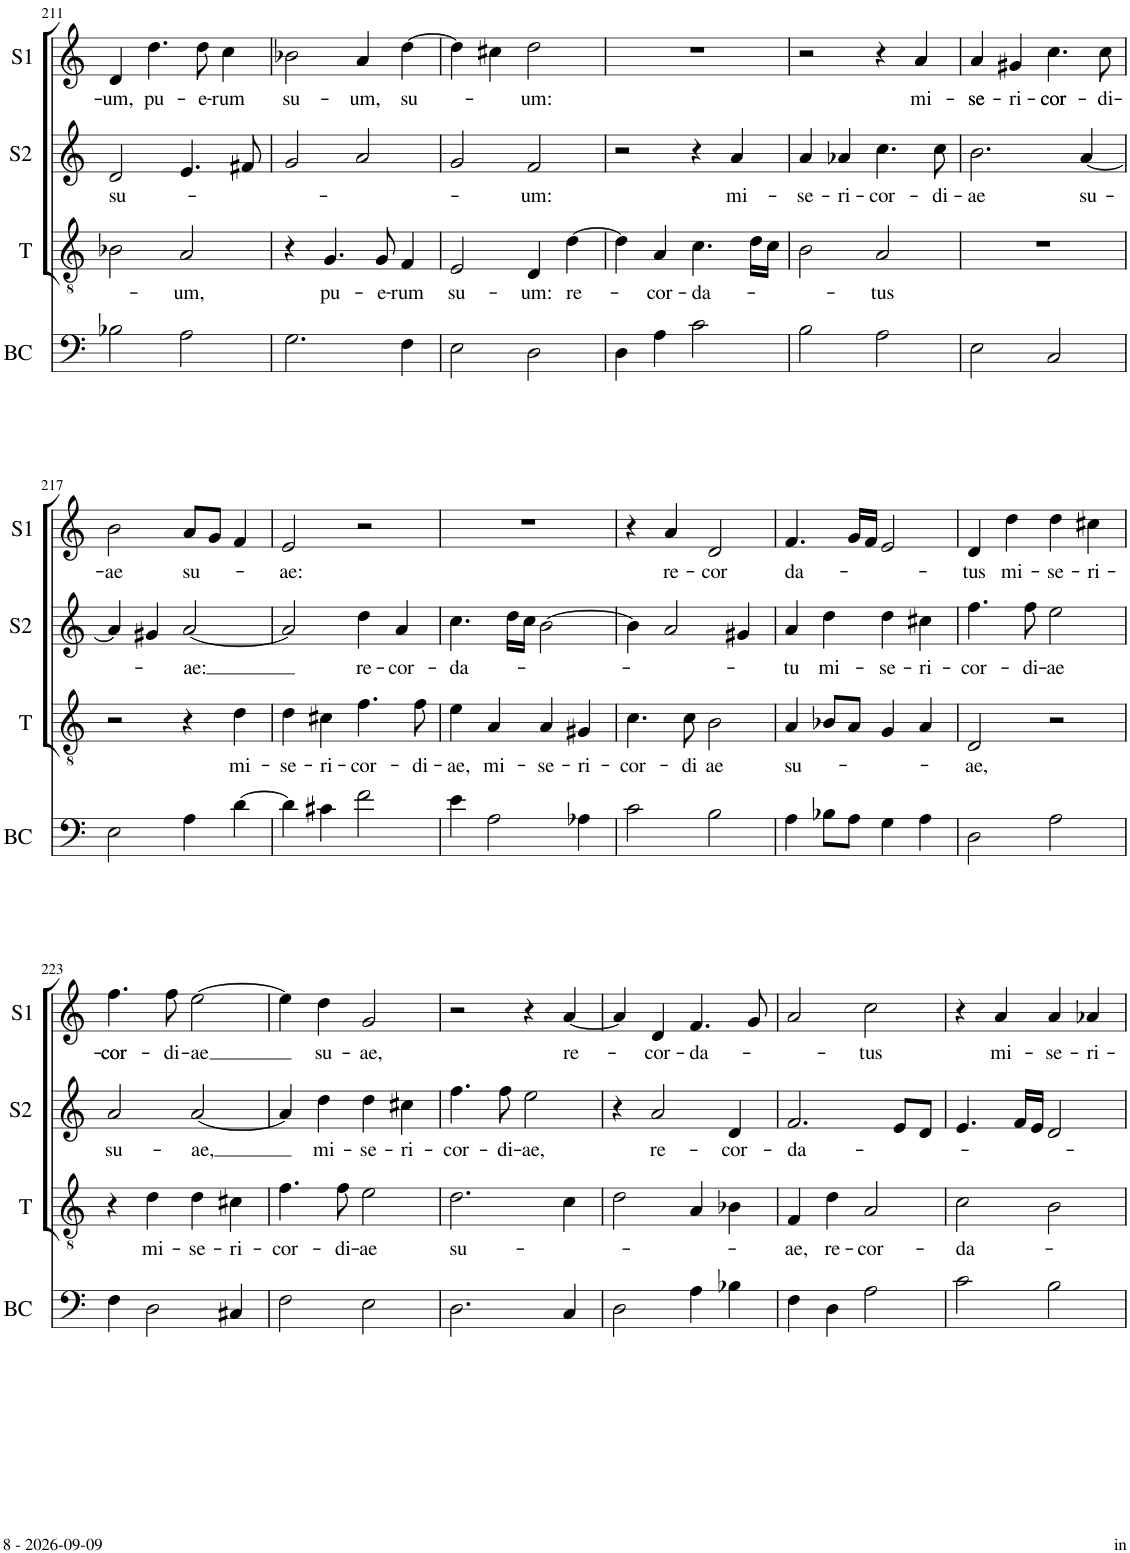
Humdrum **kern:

**kern	**kern	**text	**kern	**text	**kern	**text
*part4	*part3	*part3	*part2	*part2	*part1	*part1
*staff4	*staff3	*staff3	*staff2	*staff2	*staff1	*staff1
*I"BC	*I"T	*	*I"S2	*	*I"S1	*
*I'BC	*I'T	*	*I'S2	*	*I'S1	*
!!LO:PB:g=z
*clefF4	*clefGv2	*	*clefG2	*	*clefG2	*
*	*	*	*Trd1c2	*	*	*
*k[]	*k[]	*	*k[]	*	*k[]	*
*M4/4	*M4/4	*	*M4/4	*	*M4/4	*
=211	=211	=211	=211	=211	=211	=211
!	!	!	!	!LO:LY:b	!	!LO:LY:b
2B-X\	2B-X\	.	2d/	su-	4d/	-um,
!	!	!	!	!	!	!LO:LY:b
.	.	.	.	.	4.dd\	pu-
!	!	!LO:LY:b	!	!	!	!
2A\	2A/	-um,	4.e/	.	.	.
!	!	!	!	!	!	!LO:LY:b
.	.	.	.	.	8dd\	-e-
!	!	!	!	!	!	!LO:LY:b
.	.	.	.	.	4cc\	-rum
.	.	.	8f#X/	.	.	.
=212	=212	=212	=212	=212	=212	=212
!	!	!	!	!	!	!LO:LY:b
2.G\	4r	.	2g/	.	2b-X\	su-
!	!	!LO:LY:b	!	!	!	!
.	4.G/	pu-	.	.	.	.
!	!	!	!	!	!	!LO:LY:b
.	.	.	2a/	.	4a/	-um,
!	!	!LO:LY:b	!	!	!	!
.	8G/	-e-	.	.	.	.
!	!	!LO:LY:b	!	!	!	!LO:LY:b
4F\	4F/	-rum	.	.	[4dd\	su-
=213	=213	=213	=213	=213	=213	=213
!	!	!LO:LY:b	!	!	!	!
2E\	2E/	su-	2g/	.	4dd\]	.
.	.	.	.	.	4cc#X\	.
!	!	!LO:LY:b	!	!LO:LY:b	!	!LO:LY:b
2D\	4D/	-um:	2f/	-um:	2dd\	-um:
!	!	!LO:LY:b	!	!	!	!
.	[4d\	re-	.	.	.	.
=214	=214	=214	=214	=214	=214	=214
4D\	4d\]	.	2r	.	1r	.
!	!	!LO:LY:b	!	!	!	!
4A\	4A/	-cor-	.	.	.	.
!	!	!LO:LY:b	!	!	!	!
2c\	4.c\	-da-	4r	.	.	.
!	!	!	!	!LO:LY:b	!	!
.	.	.	4a/	mi-	.	.
.	16d\LL	.	.	.	.	.
.	16c\JJ	.	.	.	.	.
=215	=215	=215	=215	=215	=215	=215
!	!	!	!	!LO:LY:b	!	!
2B\	2B\	.	4a/	-se-	2r	.
!	!	!	!	!LO:LY:b	!	!
.	.	.	4a-X/	-ri-	.	.
!	!	!LO:LY:b	!	!LO:LY:b	!	!
2A\	2A/	-tus	4.cc\	-cor-	4r	.
!	!	!	!	!	!	!LO:LY:b
.	.	.	.	.	4a/	mi-
!	!	!	!	!LO:LY:b	!	!
.	.	.	8cc\	-di-	.	.
=216	=216	=216	=216	=216	=216	=216
!	!	!	!	!LO:LY:b	!	!LO:LY:b
2E\	1r	.	2.b\	-ae	4a/	se
!	!	!	!	!	!	!LO:LY:b
.	.	.	.	.	4g#X/	-ri-
!	!	!	!	!	!	!LO:LY:b
2C/	.	.	.	.	4.cc\	cor
!	!	!	!	!LO:LY:b	!	!
.	.	.	[4a/	su-	.	.
!	!	!	!	!	!	!LO:LY:b
.	.	.	.	.	8cc\	-di-
!!LO:LB:g=z
=217	=217	=217	=217	=217	=217	=217
!	!	!	!	!	!	!LO:LY:b
2E\	2r	.	4a/]	.	2b\	-ae
.	.	.	4g#X/	.	.	.
!	!	!	!	!LO:LY:b	!	!LO:LY:b
4A\	4r	.	[2a/	-ae:	8a/L	su-
.	.	.	.	.	8g/J	.
!	!	!LO:LY:b	!	!	!	!
[4d\	4d\	mi-	.	.	4f/	.
=218	=218	=218	=218	=218	=218	=218
!	!	!LO:LY:b	!	!	!	!LO:LY:b
4d\]	4d\	-se-	2a/]	.	2e/	-ae:
!	!	!LO:LY:b	!	!	!	!
4c#X\	4c#X\	-ri-	.	.	.	.
!	!	!LO:LY:b	!	!LO:LY:b	!	!
2f\	4.f\	-cor-	4dd\	re-	2r	.
!	!	!	!	!LO:LY:b	!	!
.	.	.	4a/	-cor-	.	.
!	!	!LO:LY:b	!	!	!	!
.	8f\	-di-	.	.	.	.
=219	=219	=219	=219	=219	=219	=219
!	!	!LO:LY:b	!	!LO:LY:b	!	!
4e\	4e\	-ae,	4.cc\	-da-	1r	.
!	!	!LO:LY:b	!	!	!	!
2A\	4A/	mi-	.	.	.	.
.	.	.	16dd\LL	.	.	.
.	.	.	16cc\JJ	.	.	.
!	!	!LO:LY:b	!	!	!	!
.	4A/	-se-	[2b\	.	.	.
!	!	!LO:LY:b	!	!	!	!
4A-X\	4G#X/	-ri-	.	.	.	.
=220	=220	=220	=220	=220	=220	=220
!	!	!LO:LY:b	!	!	!	!
2c\	4.c\	-cor-	4b\]	.	4r	.
!	!	!	!	!	!	!LO:LY:b
.	.	.	2a/	.	4a/	re-
!	!	!LO:LY:b	!	!	!	!
.	8c\	-di	.	.	.	.
!	!	!LO:LY:b	!	!	!	!LO:LY:b
2B\	2B\	ae	.	.	2d/	-cor
.	.	.	4g#X/	.	.	.
=221	=221	=221	=221	=221	=221	=221
!	!	!LO:LY:b	!	!LO:LY:b	!	!LO:LY:b
4A\	4A/	su-	4a/	-tu	4.f/	da-
!	!	!	!	!LO:LY:b	!	!
8B-X\L	8B-X/L	.	4dd\	mi-	.	.
8A\J	8A/J	.	.	.	16g/LL	.
.	.	.	.	.	16f/JJ	.
!	!	!	!	!LO:LY:b	!	!
4G\	4G/	.	4dd\	-se-	2e/	.
!	!	!	!	!LO:LY:b	!	!
4A\	4A/	.	4cc#X\	-ri-	.	.
=222	=222	=222	=222	=222	=222	=222
!	!	!LO:LY:b	!	!LO:LY:b	!	!LO:LY:b
2D\	2D/	-ae,	4.ff\	-cor-	4d/	-tus
!	!	!	!	!	!	!LO:LY:b
.	.	.	.	.	4dd\	mi-
!	!	!	!	!LO:LY:b	!	!
.	.	.	8ff\	-di-	.	.
!	!	!	!	!LO:LY:b	!	!LO:LY:b
2A\	2r	.	2ee\	-ae	4dd\	-se-
!	!	!	!	!	!	!LO:LY:b
.	.	.	.	.	4cc#X\	-ri-
!!LO:LB:g=z
=223	=223	=223	=223	=223	=223	=223
!	!	!	!	!LO:LY:b	!	!LO:LY:b
4F\	4r	.	2a/	su-	4.ff\	cor
!	!	!LO:LY:b	!	!	!	!
2D\	4d\	mi-	.	.	.	.
!	!	!	!	!	!	!LO:LY:b
.	.	.	.	.	8ff\	-di-
!	!	!LO:LY:b	!	!LO:LY:b	!	!LO:LY:b
.	4d\	-se-	[2a/	-ae,	[2ee\	-ae
!	!	!LO:LY:b	!	!	!	!
4C#X/	4c#X\	-ri-	.	.	.	.
=224	=224	=224	=224	=224	=224	=224
!	!	!LO:LY:b	!	!	!	!
2F\	4.f\	-cor-	4a/]	.	4ee\]	.
!	!	!	!	!LO:LY:b	!	!LO:LY:b
.	.	.	4dd\	mi-	4dd\	su-
!	!	!LO:LY:b	!	!	!	!
.	8f\	-di-	.	.	.	.
!	!	!LO:LY:b	!	!LO:LY:b	!	!LO:LY:b
2E\	2e\	-ae	4dd\	-se-	2g/	-ae,
!	!	!	!	!LO:LY:b	!	!
.	.	.	4cc#X\	-ri-	.	.
=225	=225	=225	=225	=225	=225	=225
!	!	!LO:LY:b	!	!LO:LY:b	!	!
2.D\	2.d\	su-	4.ff\	-cor-	2r	.
!	!	!	!	!LO:LY:b	!	!
.	.	.	8ff\	-di-	.	.
!	!	!	!	!LO:LY:b	!	!
.	.	.	2ee\	-ae,	4r	.
!	!	!	!	!	!	!LO:LY:b
4C/	4c\	.	.	.	[4a/	re-
=226	=226	=226	=226	=226	=226	=226
2D\	2d\	.	4r	.	4a/]	.
!	!	!	!	!LO:LY:b	!	!LO:LY:b
.	.	.	2a/	re-	4d/	-cor-
!	!	!	!	!	!	!LO:LY:b
4A\	4A/	.	.	.	4.f/	-da-
!	!	!	!	!LO:LY:b	!	!
4B-X\	4B-X\	.	4d/	-cor-	.	.
.	.	.	.	.	8g/	.
=227	=227	=227	=227	=227	=227	=227
!	!	!LO:LY:b	!	!LO:LY:b	!	!
4F\	4F/	-ae,	2.f/	-da-	2a/	.
!	!	!LO:LY:b	!	!	!	!
4D\	4d\	re-	.	.	.	.
!	!	!LO:LY:b	!	!	!	!LO:LY:b
2A\	2A/	-cor-	.	.	2cc\	-tus
.	.	.	8e/L	.	.	.
.	.	.	8d/J	.	.	.
=228	=228	=228	=228	=228	=228	=228
!	!	!LO:LY:b	!	!	!	!
2c\	2c\	-da-	4.e/	.	4r	.
!	!	!	!	!	!	!LO:LY:b
.	.	.	.	.	4a/	mi-
.	.	.	16f/LL	.	.	.
.	.	.	16e/JJ	.	.	.
!	!	!	!	!	!	!LO:LY:b
2B\	2B\	.	2d/	.	4a/	-se-
!	!	!	!	!	!	!LO:LY:b
.	.	.	.	.	4a-X/	-ri-
=	=	=	=	=	=	=
*-	*-	*-	*-	*-	*-	*-
